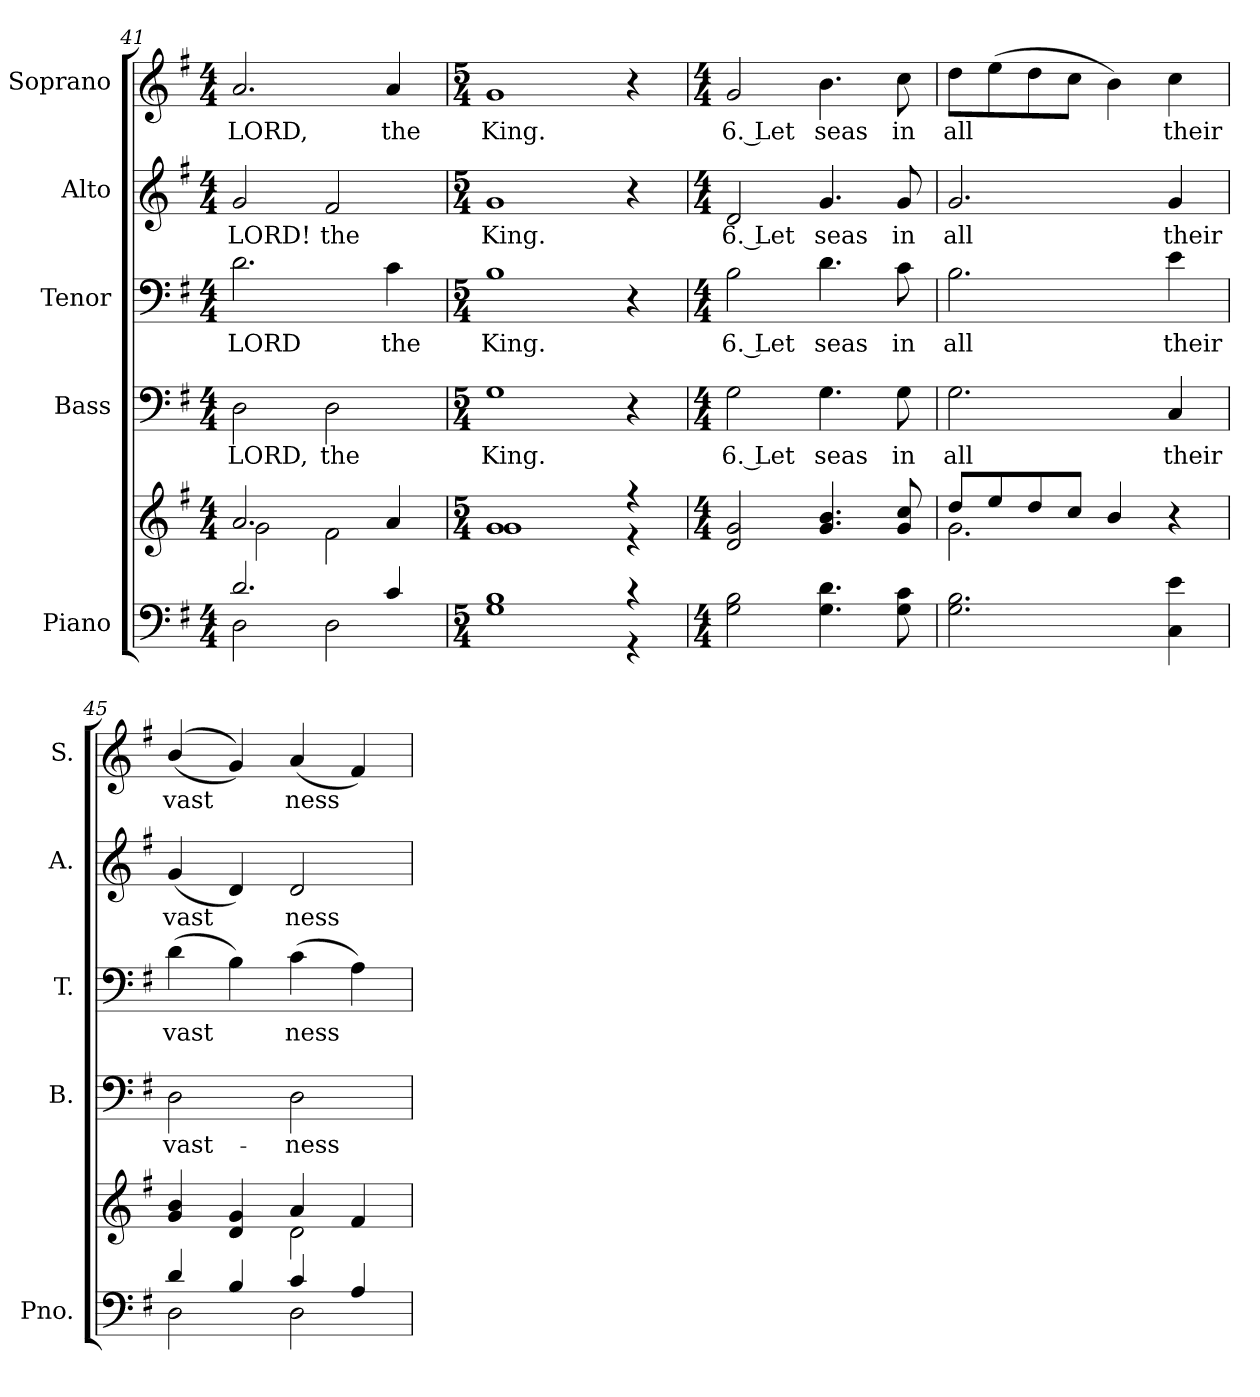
**kern	**kern	**kern	**text	**kern	**text	**kern	**text	**kern	**text
*part5	*part5	*part4	*part4	*part3	*part3	*part2	*part2	*part1	*part1
*staff6	*staff5	*staff4	*staff4	*staff3	*staff3	*staff2	*staff2	*staff1	*staff1
*I"Piano	*	*I"Bass	*	*I"Tenor	*	*I"Alto	*	*I"Soprano	*
*I'Pno.	*	*I'B.	*	*I'T.	*	*I'A.	*	*I'S.	*
!!LO:PB:g=z
*clefF4	*clefG2	*clefF4	*	*clefF4	*	*clefG2	*	*clefG2	*
*k[f#]	*k[f#]	*k[f#]	*	*k[f#]	*	*k[f#]	*	*k[f#]	*
*G:	*G:	*G:	*	*G:	*	*G:	*	*G:	*
*M4/4	*M4/4	*M4/4	*	*M4/4	*	*M4/4	*	*M4/4	*
=41	=41	=41	=41	=41	=41	=41	=41	=41	=41
*^	*^	*	*	*	*	*	*	*	*
!	!	!	!	!	!LO:LY:b:color=#000000	!	!	!	!	!	!
!	!	!	!	!	!	!	!LO:LY:b:color=#000000	!	!	!	!
!	!	!	!	!	!	!	!	!	!LO:LY:b:color=#000000	!	!
!	!	!	!	!	!	!	!	!	!	!	!LO:LY:b:color=#000000
2.di/	2Di\	2.ai/	2gi\	2Di\	LORD,	2.di\	LORD	2gi/	LORD!	2.ai/	LORD,
!	!	!	!	!	!LO:LY:b:color=#000000	!	!	!	!	!	!
!	!	!	!	!	!	!	!	!	!LO:LY:b:color=#000000	!	!
.	2Di\	.	2f#i\	2Di\	the	.	.	2f#i/	the	.	.
!	!	!	!	!	!	!	!LO:LY:b:color=#000000	!	!	!	!
!	!	!	!	!	!	!	!	!	!	!	!LO:LY:b:color=#000000
4ci/	.	4ai/	.	.	.	4ci\	the	.	.	4ai/	the
=42	=42	=42	=42	=42	=42	=42	=42	=42	=42	=42	=42
*M5/4	*	*M5/4	*	*M5/4	*	*M5/4	*	*M5/4	*	*M5/4	*
!	!	!	!	!	!LO:LY:b:color=#000000	!	!	!	!	!	!
!	!	!	!	!	!	!	!LO:LY:b:color=#000000	!	!	!	!
!	!	!	!	!	!	!	!	!	!LO:LY:b:color=#000000	!	!
!	!	!	!	!	!	!	!	!	!	!	!LO:LY:b:color=#000000
1Bi	1Gi	1gi	1gi	1Gi	King.	1Bi	King.	1gi	King.	1gi	King.
4r	4r	4r	4r	4r	.	4r	.	4r	.	4r	.
*v	*v	*	*	*	*	*	*	*	*	*	*
*	*v	*v	*	*	*	*	*	*	*	*
=43	=43	=43	=43	=43	=43	=43	=43	=43	=43
*M4/4	*M4/4	*M4/4	*	*M4/4	*	*M4/4	*	*M4/4	*
*^	*^	*	*	*	*	*	*	*	*
!	!	!	!	!	!LO:LY:b:color=#000000	!	!	!	!	!	!
*v	*v	*	*	*	*	*	*	*	*	*	*
*	*v	*v	*	*	*	*	*	*	*	*
*^	*^	*	*	*	*	*	*	*	*
!	!	!	!	!	!	!	!LO:LY:b:color=#000000	!	!	!	!
*v	*v	*	*	*	*	*	*	*	*	*	*
*	*v	*v	*	*	*	*	*	*	*	*
*^	*^	*	*	*	*	*	*	*	*
!	!	!	!	!	!	!	!	!	!LO:LY:b:color=#000000	!	!
*v	*v	*	*	*	*	*	*	*	*	*	*
*	*v	*v	*	*	*	*	*	*	*	*
*^	*^	*	*	*	*	*	*	*	*
!	!	!	!	!	!	!	!	!	!	!	!LO:LY:b:color=#000000
*v	*v	*	*	*	*	*	*	*	*	*	*
*	*v	*v	*	*	*	*	*	*	*	*
2Gi\ 2Bi	2di/ 2gi	2Gi\	6. Let	2Bi\	6. Let	2di/	6. Let	2gi/	6. Let
!	!	!	!LO:LY:b:color=#000000	!	!	!	!	!	!
!	!	!	!	!	!LO:LY:b:color=#000000	!	!	!	!
!	!	!	!	!	!	!	!LO:LY:b:color=#000000	!	!
!	!	!	!	!	!	!	!	!	!LO:LY:b:color=#000000
4.Gi\ 4.di	4.gi/ 4.bi	4.Gi\	seas	4.di\	seas	4.gi/	seas	4.bi\	seas
!	!	!	!LO:LY:b:color=#000000	!	!	!	!	!	!
!	!	!	!	!	!LO:LY:b:color=#000000	!	!	!	!
!	!	!	!	!	!	!	!LO:LY:b:color=#000000	!	!
!	!	!	!	!	!	!	!	!	!LO:LY:b:color=#000000
8Gi\ 8ci	8gi/ 8cci	8Gi\	in	8ci\	in	8gi/	in	8cci\	in
=44	=44	=44	=44	=44	=44	=44	=44	=44	=44
*	*^	*	*	*	*	*	*	*	*
!	!	!	!	!LO:LY:b:color=#000000	!	!	!	!	!	!
!	!	!	!	!	!	!LO:LY:b:color=#000000	!	!	!	!
!	!	!	!	!	!	!	!	!LO:LY:b:color=#000000	!	!
!	!	!	!	!	!	!	!	!	!	!LO:LY:b:color=#000000
2.Gi\ 2.Bi	8ddi/L	2.gi\	2.Gi\	all	2.Bi\	all	2.gi/	all	8ddi\L	all
.	8eei/	.	.	.	.	.	.	.	(8eei\	.
.	8ddi/	.	.	.	.	.	.	.	8ddi\	.
.	8cci/J	.	.	.	.	.	.	.	8cci\J	.
.	4bi/	.	.	.	.	.	.	.	4bi\)	.
!	!	!	!	!LO:LY:b:color=#000000	!	!	!	!	!	!
!	!	!	!	!	!	!LO:LY:b:color=#000000	!	!	!	!
!	!	!	!	!	!	!	!	!LO:LY:b:color=#000000	!	!
!	!	!	!	!	!	!	!	!	!	!LO:LY:b:color=#000000
4Ci\ 4ei	4r	4ryy	4Ci/	their	4ei\	their	4gi/	their	4cci\	their
!!LO:PB:g=z
=45	=45	=45	=45	=45	=45	=45	=45	=45	=45	=45
*^	*	*	*	*	*	*	*	*	*	*
!	!	!	!	!	!LO:LY:b:color=#000000	!	!	!	!	!	!
!	!	!	!	!	!	!	!LO:LY:b:color=#000000	!	!	!	!
!	!	!	!	!	!	!	!	!	!LO:LY:b:color=#000000	!	!
!	!	!	!	!	!	!	!	!	!	!	!LO:LY:b:color=#000000
4di/	2Di\	4gi/ 4bi	2ryy	2Di\	vast-	(4di\	vast	(4gi/	vast	((4bi/	vast
4Bi/	.	4di/ 4gi	.	.	.	4Bi\)	.	4di/)	.	4gi/))	.
!	!	!	!	!	!LO:LY:b:color=#000000	!	!	!	!	!	!
!	!	!	!	!	!	!	!LO:LY:b:color=#000000	!	!	!	!
!	!	!	!	!	!	!	!	!	!LO:LY:b:color=#000000	!	!
!	!	!	!	!	!	!	!	!	!	!	!LO:LY:b:color=#000000
4ci/	2Di\	4ai/	2di\	2Di\	-ness	(4ci\	ness	2di/	ness	(4ai/	ness
4Ai/	.	4f#i/	.	.	.	4Ai\)	.	.	.	4f#i/)	.
*v	*v	*	*	*	*	*	*	*	*	*	*
*	*v	*v	*	*	*	*	*	*	*	*
=	=	=	=	=	=	=	=	=	=
*-	*-	*-	*-	*-	*-	*-	*-	*-	*-
